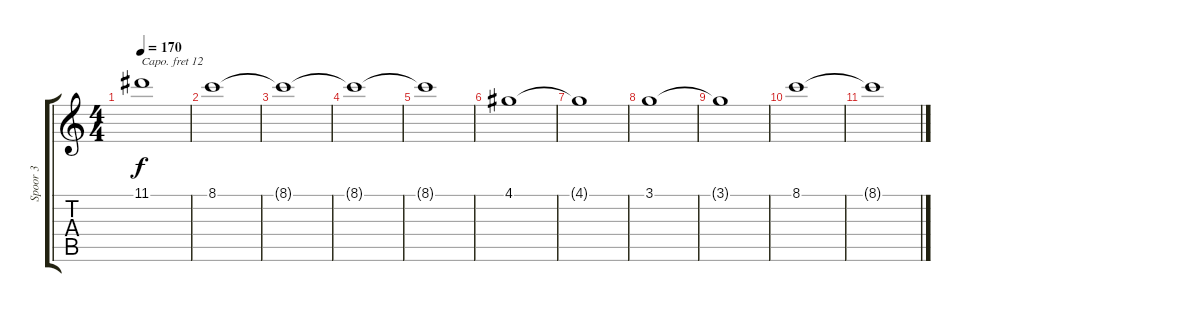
\track ("Spoor 3" "Spoor 3") {instrument stringensemble1}
\staff {score tabs}
\capo 12
\tuning (E4 B3 G3 D3 A2 E2) {hide}
\ts (4 4)
\tempo 170
\clef g2
\ks c
11.1.1{dy f} |
8.1.1 |
8.1{t}.1{volume 12} |
8.1{t}.1{volume 11} |
8.1{t}.1{volume 10} |
4.1.1{volume 8} |
4.1{t}.1{volume 6} |
3.1.1{volume 4} |
3.1{t}.1{volume 2} |
8.1.1 |
8.1{t}.1
